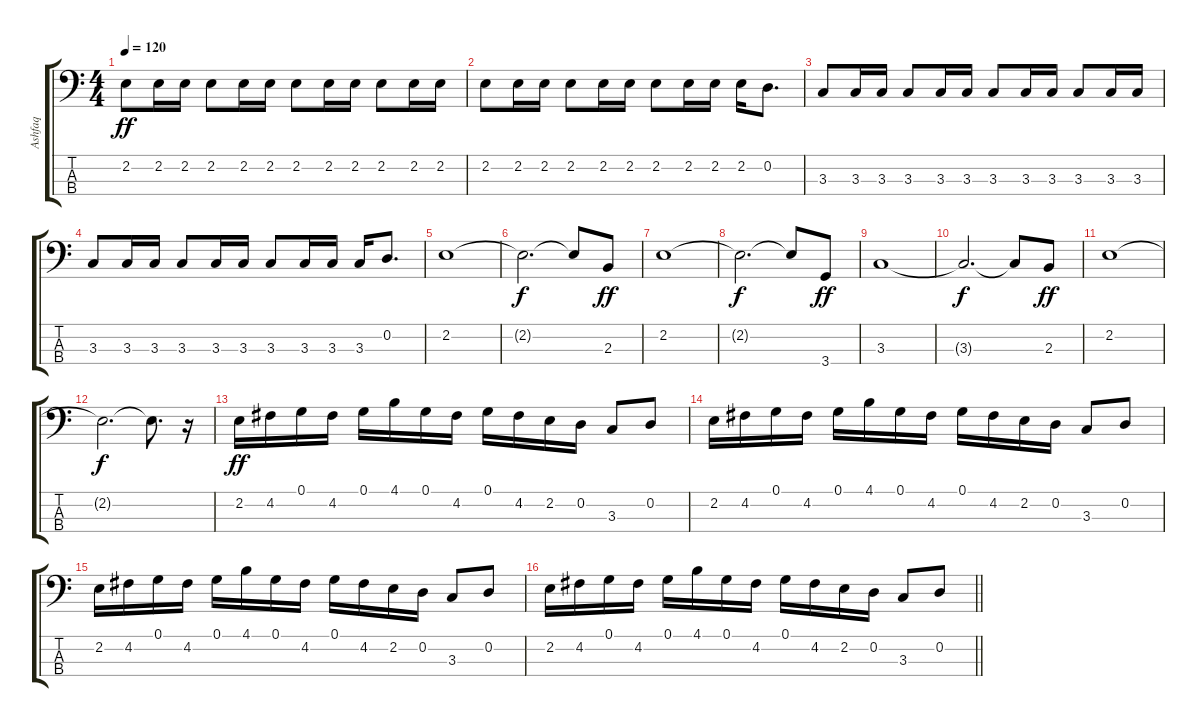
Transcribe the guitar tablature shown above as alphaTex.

\track ("Ashfaq" "Ashfaq") {instrument electricbassfinger}
\staff {score tabs}
\tuning (G2 D2 A1 E1) {hide}
\ts (4 4)
\tempo 120
\clef f4
\ks c
2.2.8{dy ff} 2.2.16 2.2.16 2.2.8 2.2.16 2.2.16 2.2.8 2.2.16 2.2.16 2.2.8 2.2.16 2.2.16 |
2.2.8 2.2.16 2.2.16 2.2.8 2.2.16 2.2.16 2.2.8 2.2.16 2.2.16 2.2.16 0.2.8{d} |
3.3.8 3.3.16 3.3.16 3.3.8 3.3.16 3.3.16 3.3.8 3.3.16 3.3.16 3.3.8 3.3.16 3.3.16 |
3.3.8 3.3.16 3.3.16 3.3.8 3.3.16 3.3.16 3.3.8 3.3.16 3.3.16 3.3.16 0.2.8{d} |
2.2.1 |
2.2{t}.2{d dy f} 2.2{t}.8 2.3.8{dy ff} |
2.2.1 |
2.2{t}.2{d dy f} 2.2{t}.8 3.4.8{dy ff} |
3.3.1 |
3.3{t}.2{d dy f} 3.3{t}.8 2.3.8{dy ff} |
2.2.1 |
2.2{t}.2{d dy f} 2.2{t}.8{d} r.16 |
2.2.16{dy ff} 4.2.16 0.1.16 4.2.16 0.1.16 4.1.16 0.1.16 4.2.16 0.1.16 4.2.16 2.2.16 0.2.16 3.3.8 0.2.8 |
2.2.16 4.2.16 0.1.16 4.2.16 0.1.16 4.1.16 0.1.16 4.2.16 0.1.16 4.2.16 2.2.16 0.2.16 3.3.8 0.2.8 |
2.2.16 4.2.16 0.1.16 4.2.16 0.1.16 4.1.16 0.1.16 4.2.16 0.1.16 4.2.16 2.2.16 0.2.16 3.3.8 0.2.8 |
\barLineRight lightlight
2.2.16 4.2.16 0.1.16 4.2.16 0.1.16 4.1.16 0.1.16 4.2.16 0.1.16 4.2.16 2.2.16 0.2.16 3.3.8 0.2.8
